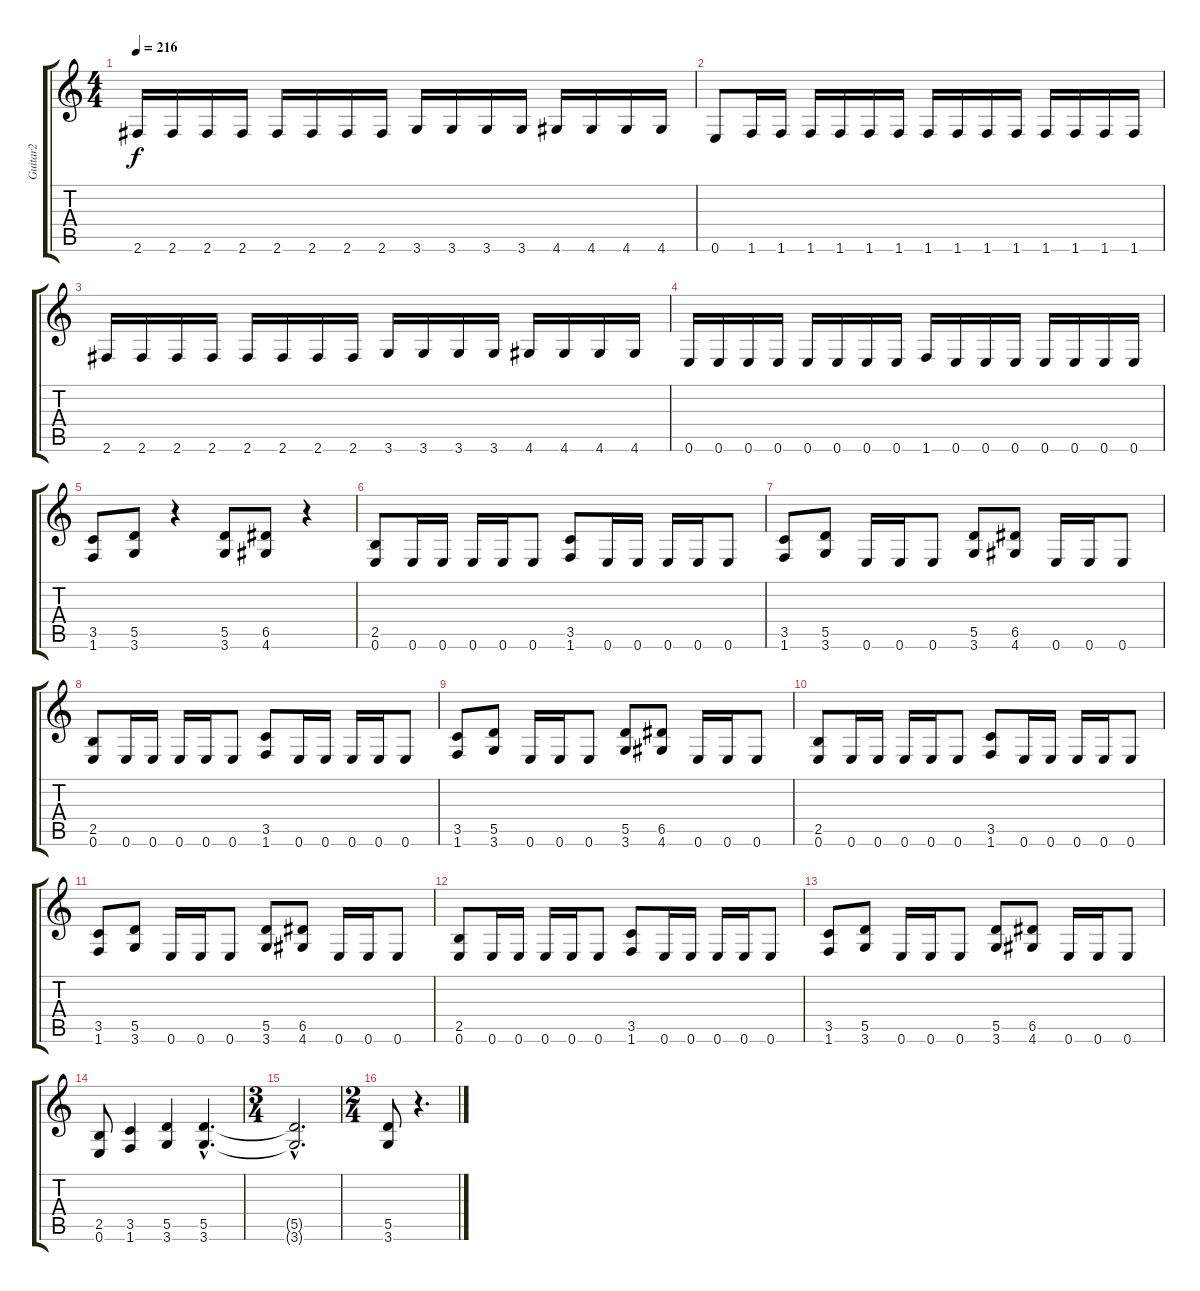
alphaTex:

\track ("Guitar2" "Guitar2") {instrument overdrivenguitar}
\staff {score tabs}
\tuning (E4 B3 G3 D3 A2 E2) {hide}
\ts (4 4)
\tempo 216
\clef g2
\ks c
2.6.16{dy f} 2.6.16 2.6.16 2.6.16 2.6.16 2.6.16 2.6.16 2.6.16 3.6.16 3.6.16 3.6.16 3.6.16 4.6.16 4.6.16 4.6.16 4.6.16 |
0.6.8 1.6.16 1.6.16 1.6.16 1.6.16 1.6.16 1.6.16 1.6.16 1.6.16 1.6.16 1.6.16 1.6.16 1.6.16 1.6.16 1.6.16 |
2.6.16 2.6.16 2.6.16 2.6.16 2.6.16 2.6.16 2.6.16 2.6.16 3.6.16 3.6.16 3.6.16 3.6.16 4.6.16 4.6.16 4.6.16 4.6.16 |
0.6.16 0.6.16 0.6.16 0.6.16 0.6.16 0.6.16 0.6.16 0.6.16 1.6.16 0.6.16 0.6.16 0.6.16 0.6.16 0.6.16 0.6.16 0.6.16 |
(3.5 1.6).8 (5.5 3.6).8 r.4 (5.5 3.6).8 (6.5 4.6).8 r.4 |
(2.5 0.6).8 0.6.16 0.6.16 0.6.16 0.6.16 0.6.8 (3.5 1.6).8 0.6.16 0.6.16 0.6.16 0.6.16 0.6.8 |
(3.5 1.6).8 (5.5 3.6).8 0.6.16 0.6.16 0.6.8 (5.5 3.6).8 (6.5 4.6).8 0.6.16 0.6.16 0.6.8 |
(2.5 0.6).8 0.6.16 0.6.16 0.6.16 0.6.16 0.6.8 (3.5 1.6).8 0.6.16 0.6.16 0.6.16 0.6.16 0.6.8 |
(3.5 1.6).8 (5.5 3.6).8 0.6.16 0.6.16 0.6.8 (5.5 3.6).8 (6.5 4.6).8 0.6.16 0.6.16 0.6.8 |
(2.5 0.6).8 0.6.16 0.6.16 0.6.16 0.6.16 0.6.8 (3.5 1.6).8 0.6.16 0.6.16 0.6.16 0.6.16 0.6.8 |
(3.5 1.6).8 (5.5 3.6).8 0.6.16 0.6.16 0.6.8 (5.5 3.6).8 (6.5 4.6).8 0.6.16 0.6.16 0.6.8 |
(2.5 0.6).8 0.6.16 0.6.16 0.6.16 0.6.16 0.6.8 (3.5 1.6).8 0.6.16 0.6.16 0.6.16 0.6.16 0.6.8 |
(3.5 1.6).8 (5.5 3.6).8 0.6.16 0.6.16 0.6.8 (5.5 3.6).8 (6.5 4.6).8 0.6.16 0.6.16 0.6.8 |
(2.5 0.6).8 (3.5 1.6).4 (5.5 3.6).4 (5.5{hac} 3.6{hac}).4{d} |
\ts (3 4)
(5.5{hac t} 3.6{hac t}).2{d} |
\ts (2 4)
(5.5 3.6).8 r.4{d}
